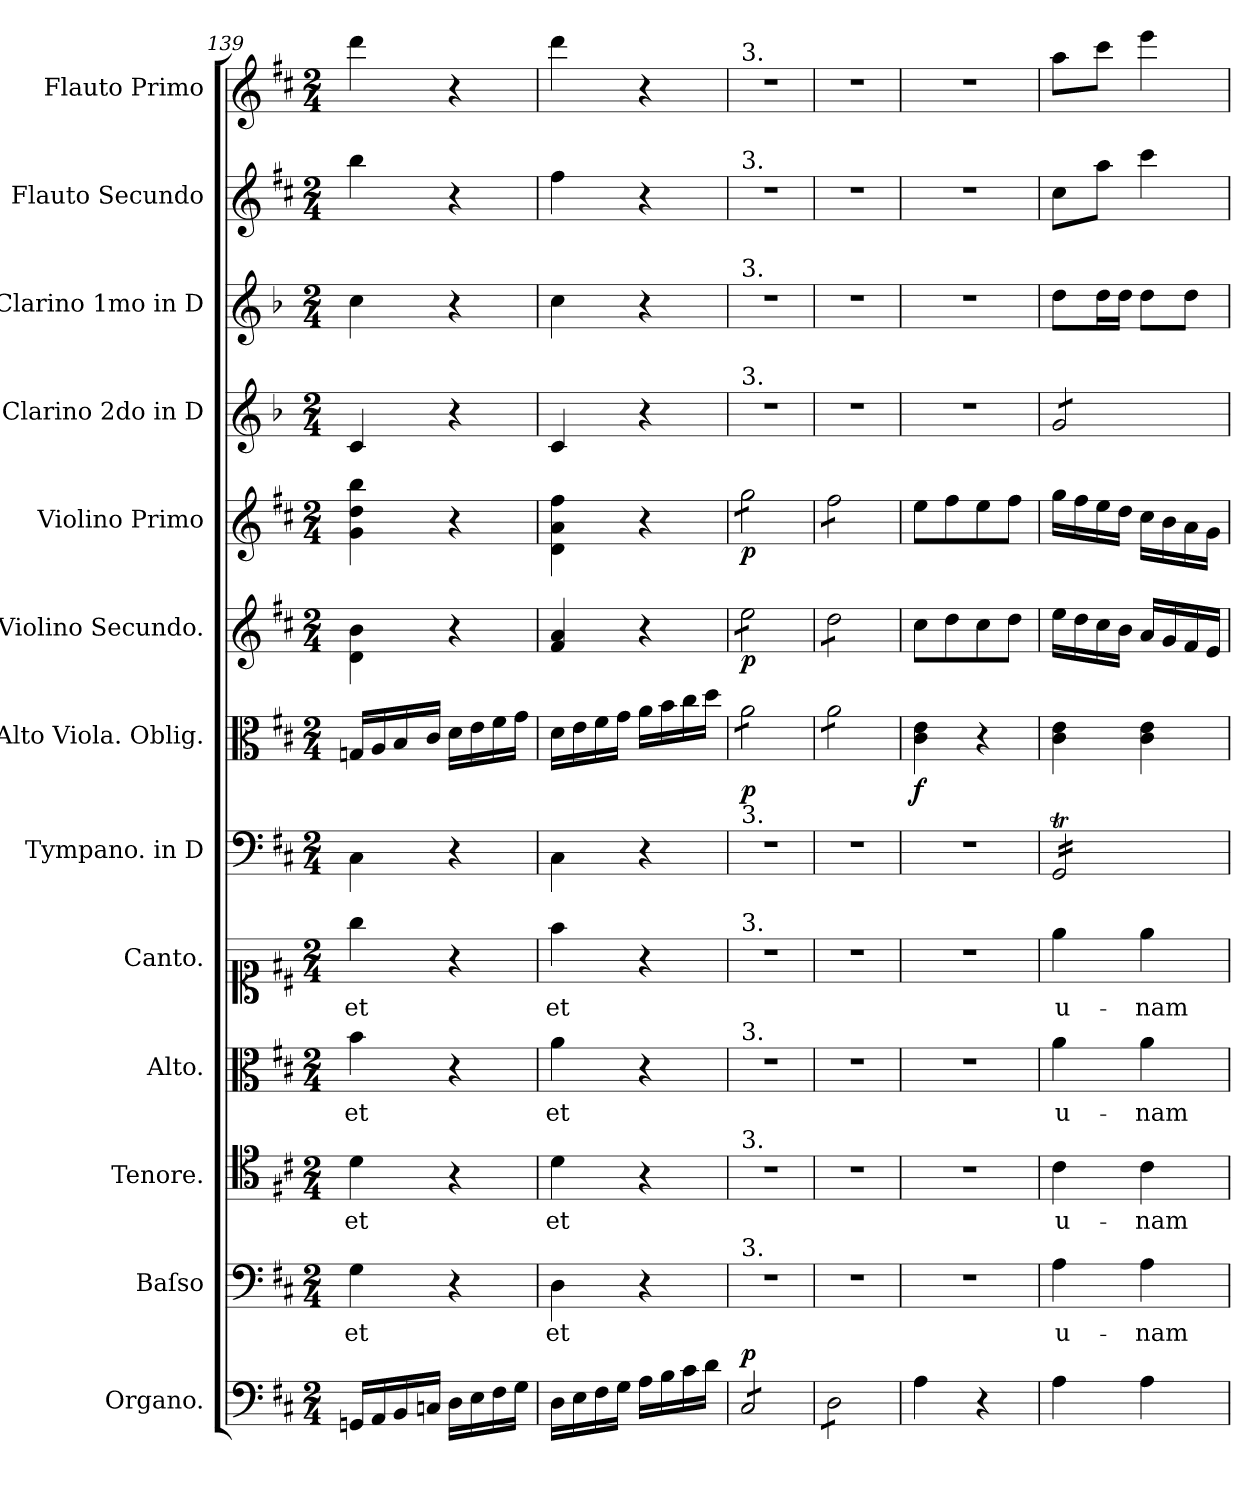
**kern	**dynam	**kern	**text	**kern	**text	**kern	**text	**kern	**text	**kern	**kern	**dynam	**kern	**dynam	**kern	**dynam	**kern	**kern	**kern	**kern
*part13	*part13	*part12	*part12	*part11	*part11	*part10	*part10	*part9	*part9	*part8	*part7	*part7	*part6	*part6	*part5	*part5	*part4	*part3	*part2	*part1
*staff13	*staff13	*staff12	*staff12	*staff11	*staff11	*staff10	*staff10	*staff9	*staff9	*staff8	*staff7	*staff7	*staff6	*staff6	*staff5	*staff5	*staff4	*staff3	*staff2	*staff1
*I"Organo.	*	*I"Baſso	*	*I"Tenore.	*	*I"Alto.	*	*I"Canto.	*	*I"Tympano. in D	*I"Alto Viola. Oblig.	*	*I"Violino Secundo.	*	*I"Violino Primo	*	*I"Clarino 2do in D	*I"Clarino 1mo in D	*I"Flauto Secundo	*I"Flauto Primo
*I'Org	*	*I'B	*	*I'T	*	*I'A	*	*I'C	*	*I'Timp	*I'Vla	*	*I'Vn II	*	*I'Vn I	*	*I'Clno II	*I'Clno I	*I'Fl II	*I'Fl I
*clefF4	*	*clefF4	*	*clefC4	*	*clefC3	*	*clefC1	*	*clefF4	*clefC3	*	*clefG2	*	*clefG2	*	*clefG2	*clefG2	*clefG2	*clefG2
*	*	*	*	*	*	*	*	*	*	*	*	*	*	*	*	*	*ITrd-1c-2	*ITrd-1c-2	*	*
*k[f#c#]	*	*k[f#c#]	*	*k[f#c#]	*	*k[f#c#]	*	*k[f#c#]	*	*k[f#c#]	*k[f#c#]	*	*k[f#c#]	*	*k[f#c#]	*	*k[f#]	*k[f#]	*k[f#c#]	*k[f#c#]
*D:	*	*D:	*	*D:	*	*D:	*	*D:	*	*D:	*D:	*	*D:	*	*D:	*	*	*	*D:	*D:
*M2/4	*	*M2/4	*	*M2/4	*	*M2/4	*	*M2/4	*	*M2/4	*M2/4	*	*M2/4	*	*M2/4	*	*M2/4	*M2/4	*M2/4	*M2/4
=139	=139	=139	=139	=139	=139	=139	=139	=139	=139	=139	=139	=139	=139	=139	=139	=139	=139	=139	=139	=139
16GGn/LL	.	4G\	et	4d\	et	4b\	et	4gg\	et	4C#\	16Gn/LL	.	4d\ 4b\	.	4g\ 4dd\ 4bb\	.	4d/	4dd\	4bb\	4ddd\
16AA/	.	.	.	.	.	.	.	.	.	.	16A/	.	.	.	.	.	.	.	.	.
16BB/	.	.	.	.	.	.	.	.	.	.	16B/	.	.	.	.	.	.	.	.	.
16Cn/JJ	.	.	.	.	.	.	.	.	.	.	16c#/JJ	.	.	.	.	.	.	.	.	.
16D\LL	.	4r	.	4r	.	4r	.	4r	.	4r	16d\LL	.	4r	.	4r	.	4r	4r	4r	4r
16E\	.	.	.	.	.	.	.	.	.	.	16e\	.	.	.	.	.	.	.	.	.
16F#\	.	.	.	.	.	.	.	.	.	.	16f#\	.	.	.	.	.	.	.	.	.
16G\JJ	.	.	.	.	.	.	.	.	.	.	16g\JJ	.	.	.	.	.	.	.	.	.
=140	=140	=140	=140	=140	=140	=140	=140	=140	=140	=140	=140	=140	=140	=140	=140	=140	=140	=140	=140	=140
16D\LL	.	4D\	et	4d\	et	4a\	et	4ff#\	et	4C#\	16d\LL	.	4f#/ 4a/	.	4d\ 4a\ 4ff#\	.	4d/	4dd\	4ff#\	4ddd\
16E\	.	.	.	.	.	.	.	.	.	.	16e\	.	.	.	.	.	.	.	.	.
16F#\	.	.	.	.	.	.	.	.	.	.	16f#\	.	.	.	.	.	.	.	.	.
16G\JJ	.	.	.	.	.	.	.	.	.	.	16g\JJ	.	.	.	.	.	.	.	.	.
16A\LL	.	4r	.	4r	.	4r	.	4r	.	4r	16a\LL	.	4r	.	4r	.	4r	4r	4r	4r
16B\	.	.	.	.	.	.	.	.	.	.	16b\	.	.	.	.	.	.	.	.	.
16c#\	.	.	.	.	.	.	.	.	.	.	16cc#\	.	.	.	.	.	.	.	.	.
16d\JJ	.	.	.	.	.	.	.	.	.	.	16dd\JJ	.	.	.	.	.	.	.	.	.
=141	=141	=141	=141	=141	=141	=141	=141	=141	=141	=141	=141	=141	=141	=141	=141	=141	=141	=141	=141	=141
!	!	!	!	!	!	!	!	!	!	!	!	!	!	!	!	!	!	!	!	!LO:TX:a:t=3.
!	!	!	!	!	!	!	!	!	!	!	!	!	!	!	!	!	!	!	!LO:TX:a:t=3.	!
!	!	!	!	!	!	!	!	!	!	!	!	!	!	!	!	!	!	!LO:TX:a:t=3.	!	!
!	!	!	!	!	!	!	!	!	!	!	!	!	!	!	!	!	!LO:TX:a:t=3.	!	!	!
!	!	!	!	!	!	!	!	!	!	!LO:TX:a:t=3.	!	!	!	!	!	!	!	!	!	!
!	!	!	!	!	!	!	!	!LO:TX:a:t=3.	!	!	!	!	!	!	!	!	!	!	!	!
!	!	!	!	!	!	!LO:TX:a:t=3.	!	!	!	!	!	!	!	!	!	!	!	!	!	!
!	!	!	!	!LO:TX:a:t=3.	!	!	!	!	!	!	!	!	!	!	!	!	!	!	!	!
!	!	!LO:TX:a:t=3.	!	!	!	!	!	!	!	!	!	!	!	!	!	!	!	!	!	!
!	!LO:DY:a	!	!	!	!	!	!	!	!	!	!	!	!	!	!	!	!	!	!	!
*tremolo	*	*	*	*	*	*	*	*	*	*	*	*	*	*	*	*	*	*	*	*
*	*	*	*	*	*	*	*	*	*	*	*tremolo	*	*	*	*	*	*	*	*	*
*	*	*	*	*	*	*	*	*	*	*	*	*	*tremolo	*	*	*	*	*	*	*
*	*	*	*	*	*	*	*	*	*	*	*	*	*	*	*tremolo	*	*	*	*	*
8C#/L	p	2r	.	2r	.	2r	.	2r	.	2r	8a\L	p	8ee\L	p	8gg\L	p	2r	2r	2r	2r
8C#/	.	.	.	.	.	.	.	.	.	.	8a\	.	8ee\	.	8gg\	.	.	.	.	.
8C#/	.	.	.	.	.	.	.	.	.	.	8a\	.	8ee\	.	8gg\	.	.	.	.	.
8C#/J	.	.	.	.	.	.	.	.	.	.	8a\J	.	8ee\J	.	8gg\J	.	.	.	.	.
=142	=142	=142	=142	=142	=142	=142	=142	=142	=142	=142	=142	=142	=142	=142	=142	=142	=142	=142	=142	=142
8D\L	.	2r	.	2r	.	2r	.	2r	.	2r	8a\L	.	8dd\L	.	8ff#\L	.	2r	2r	2r	2r
8D\	.	.	.	.	.	.	.	.	.	.	8a\	.	8dd\	.	8ff#\	.	.	.	.	.
8D\	.	.	.	.	.	.	.	.	.	.	8a\	.	8dd\	.	8ff#\	.	.	.	.	.
8D\J	.	.	.	.	.	.	.	.	.	.	8a\J	.	8dd\J	.	8ff#\J	.	.	.	.	.
*	*	*	*	*	*	*	*	*	*	*	*	*	*	*	*Xtremolo	*	*	*	*	*
*	*	*	*	*	*	*	*	*	*	*	*	*	*Xtremolo	*	*	*	*	*	*	*
*	*	*	*	*	*	*	*	*	*	*	*Xtremolo	*	*	*	*	*	*	*	*	*
*Xtremolo	*	*	*	*	*	*	*	*	*	*	*	*	*	*	*	*	*	*	*	*
=143	=143	=143	=143	=143	=143	=143	=143	=143	=143	=143	=143	=143	=143	=143	=143	=143	=143	=143	=143	=143
4A\	.	2r	.	2r	.	2r	.	2r	.	2r	4c#\ 4e\	f	8cc#\L	.	8ee\L	.	2r	2r	2r	2r
.	.	.	.	.	.	.	.	.	.	.	.	.	8dd\	.	8ff#\	.	.	.	.	.
4r	.	.	.	.	.	.	.	.	.	.	4r	.	8cc#\	.	8ee\	.	.	.	.	.
.	.	.	.	.	.	.	.	.	.	.	.	.	8dd\J	.	8ff#\J	.	.	.	.	.
=144	=144	=144	=144	=144	=144	=144	=144	=144	=144	=144	=144	=144	=144	=144	=144	=144	=144	=144	=144	=144
*	*	*	*	*	*	*	*	*	*	*tremolo	*	*	*	*	*	*	*	*	*	*
*	*	*	*	*	*	*	*	*	*	*	*	*	*	*	*	*	*tremolo	*	*	*
4A\	fo	4A\	u-	4c#\	u-	4a\	u-	4ee\	u-	16GGT/LL	4c#\ 4e\	.	16ee\LL	fo	16gg\LL	fo	8a/L	8ee\L	8cc#\L	8aa\L
.	.	.	.	.	.	.	.	.	.	16GGT/	.	.	16dd\	.	16ff#\	.	.	.	.	.
.	.	.	.	.	.	.	.	.	.	16GGT/	.	.	16cc#\	.	16ee\	.	8a/	16ee\L	8aa\J	8ccc#\J
.	.	.	.	.	.	.	.	.	.	16GGT/	.	.	16b\JJ	.	16dd\JJ	.	.	16ee\JJ	.	.
4A\	.	4A\	-nam	4c#\	-nam	4a\	-nam	4ee\	-nam	16GGT/	4c#\ 4e\	.	16a/LL	.	16cc#\LL	.	8a/	8ee\L	4ccc#\	4eee\
.	.	.	.	.	.	.	.	.	.	16GGT/	.	.	16g/	.	16b\	.	.	.	.	.
.	.	.	.	.	.	.	.	.	.	16GGT/	.	.	16f#/	.	16a\	.	8a/J	8ee\J	.	.
*	*	*	*	*	*	*	*	*	*	*	*	*	*	*	*	*	*Xtremolo	*	*	*
.	.	.	.	.	.	.	.	.	.	16GGT/JJ	.	.	16e/JJ	.	16g\JJ	.	.	.	.	.
*	*	*	*	*	*	*	*	*	*	*Xtremolo	*	*	*	*	*	*	*	*	*	*
=	=	=	=	=	=	=	=	=	=	=	=	=	=	=	=	=	=	=	=	=
*-	*-	*-	*-	*-	*-	*-	*-	*-	*-	*-	*-	*-	*-	*-	*-	*-	*-	*-	*-	*-
